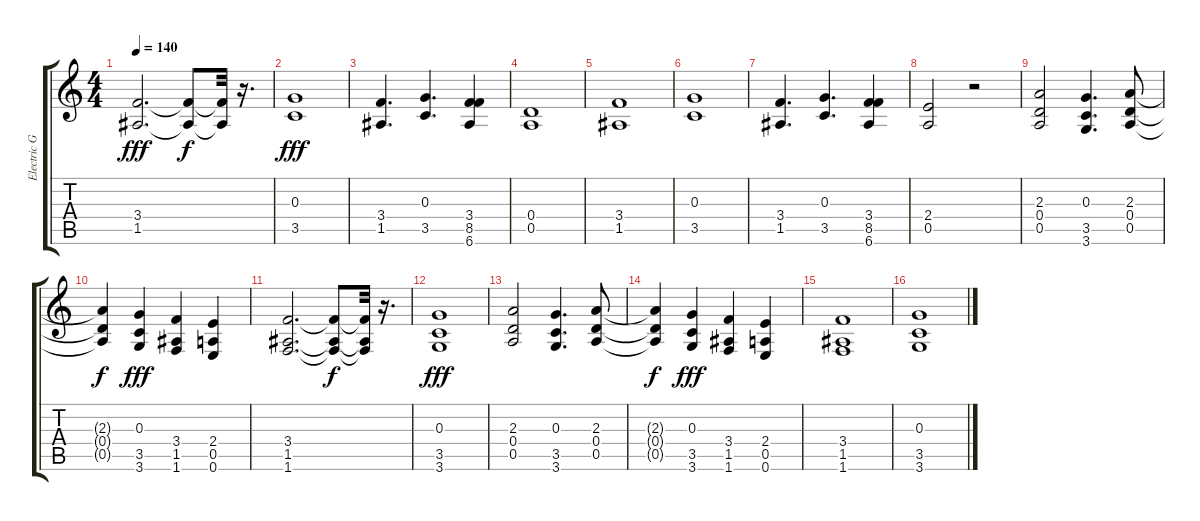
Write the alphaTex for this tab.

\track ("Electric Guitar 1" "Electric G") {instrument distortionguitar}
\staff {score tabs}
\tuning (E4 B3 G3 D3 A2 E2) {hide}
\ts (4 4)
\tempo 140
\clef g2
\ks c
(3.4 1.5).2{d dy fff} (3.4{t} 1.5{t}).8{dy f} (3.4{t} 1.5{t}).32 r.16{d} |
(0.3 3.5).1{dy fff} |
(3.4 1.5).4{d} (0.3 3.5).4{d} (3.4 8.5 6.6).4 |
(0.4 0.5).1 |
(3.4 1.5).1 |
(0.3 3.5).1 |
(3.4 1.5).4{d} (0.3 3.5).4{d} (3.4 8.5 6.6).4 |
(2.4 0.5).2 r.2 |
(2.3 0.4 0.5).2 (0.3 3.5 3.6).4{d} (2.3 0.4 0.5).8 |
(2.3{t} 0.4{t} 0.5{t}).4{dy f} (0.3 3.5 3.6).4{dy fff} (3.4 1.5 1.6).4 (2.4 0.5 0.6).4 |
(3.4 1.5 1.6).2{d} (3.4{t} 1.5{t} 1.6{t}).8{dy f} (3.4{t} 1.5{t} 1.6{t}).32 r.16{d} |
(0.3 3.5 3.6).1{dy fff} |
(2.3 0.4 0.5).2 (0.3 3.5 3.6).4{d} (2.3 0.4 0.5).8 |
(2.3{t} 0.4{t} 0.5{t}).4{dy f} (0.3 3.5 3.6).4{dy fff} (3.4 1.5 1.6).4 (2.4 0.5 0.6).4 |
(3.4 1.5 1.6).1 |
(0.3 3.5 3.6).1
